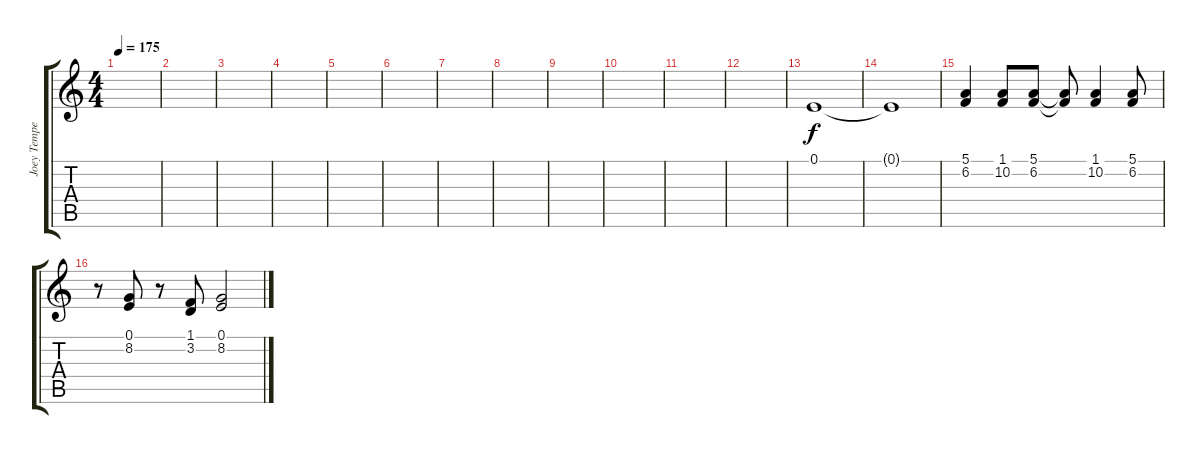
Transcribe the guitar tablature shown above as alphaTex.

\track ("Joey Tempest" "Joey Tempe") {instrument lead6voice}
\staff {score tabs}
\tuning (E4 B3 G3 D3 A2 E2) {hide}
\ts (4 4)
\tempo 175
\clef g2
\ks c
|
|
|
|
|
|
|
|
|
|
|
|
0.1.1 |
0.1{t}.1 |
(5.1 6.2).4 (1.1 10.2).8 (5.1 6.2).8 (5.1{t} 6.2{t}).8 (1.1 10.2).4 (5.1 6.2).8 |
r.8 (0.1 8.2).8 r.8 (1.1 3.2).8 (0.1 8.2).2
